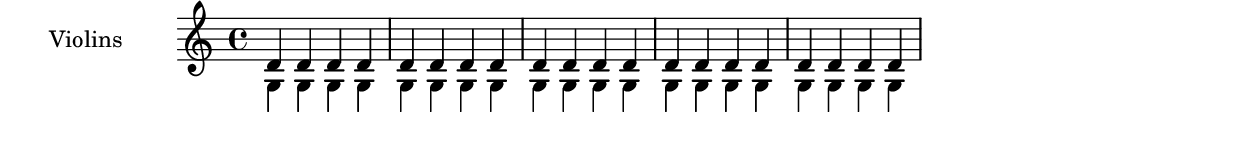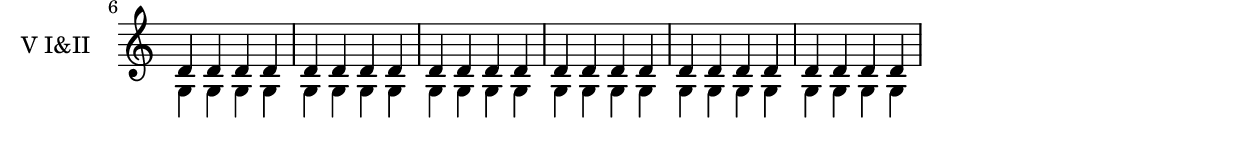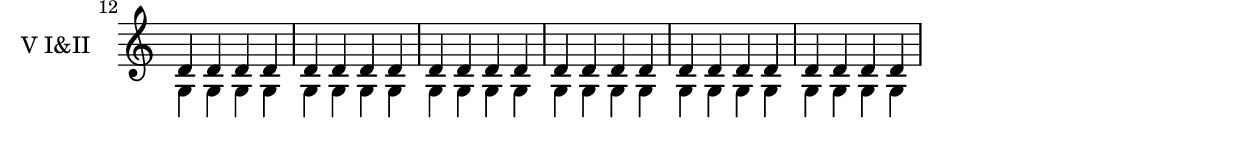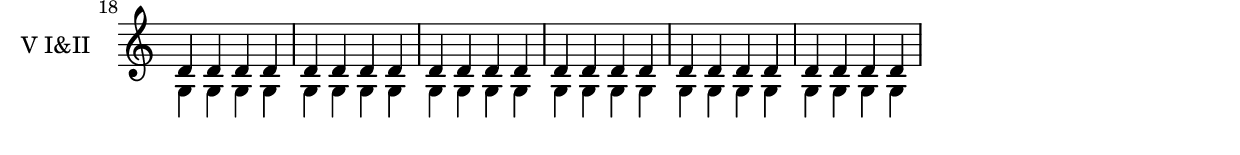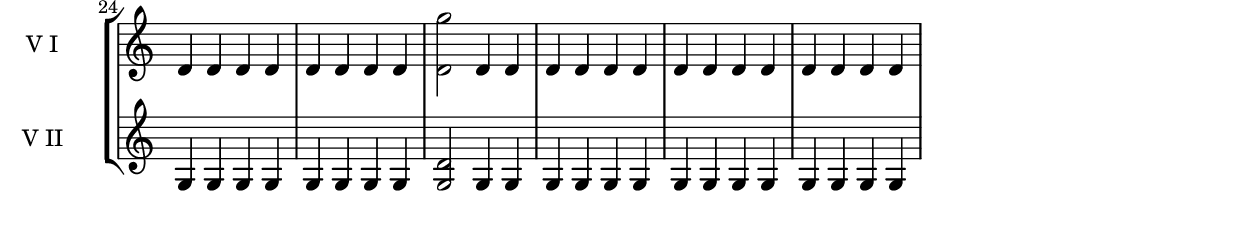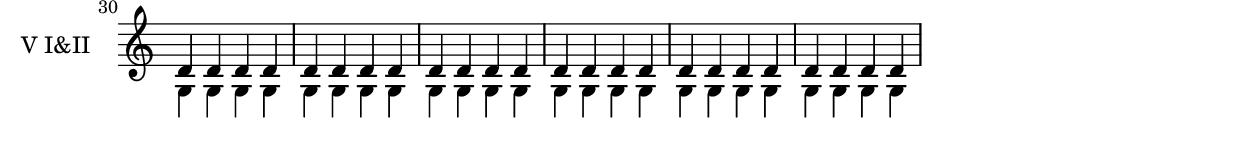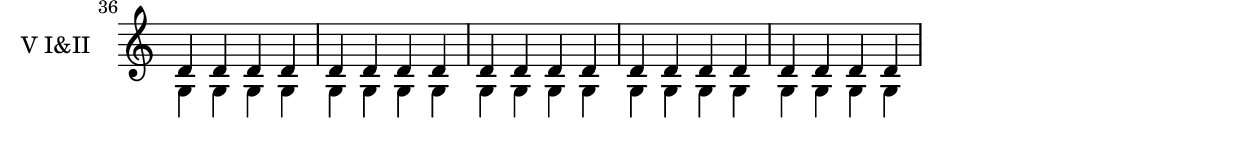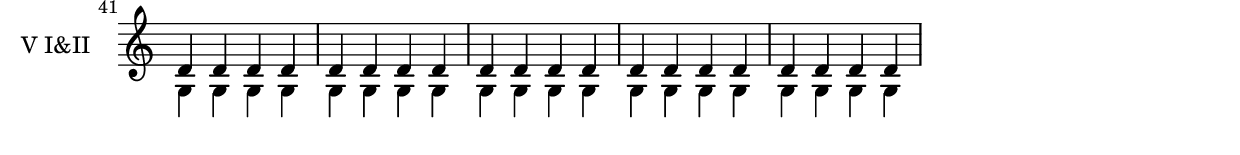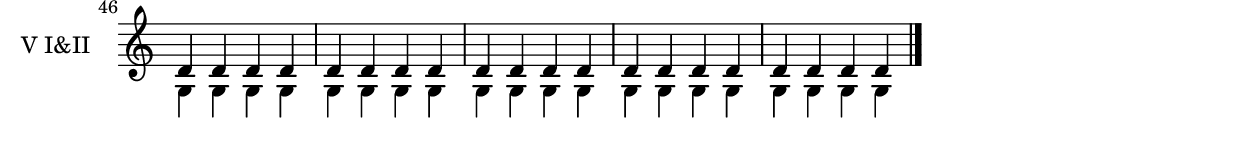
%% Generated by lilypond-book
%% Options: [exampleindent=10.16\mm,indent=0\mm,line-width=160\mm]
\include "lilypond-book-preamble.ly"


% ****************************************************************
% Start cut-&-pastable-section
% ****************************************************************

#(ly:set-option 'eps-box-padding 3.000000)



\paper {
  indent = 0\mm
  line-width = 160\mm
  % offset the left padding, also add 1mm as lilypond creates cropped
  % images with a little space on the right
  line-width = #(- line-width (* mm  3.000000) (* mm 1))
}

\layout {
  
}




% ****************************************************************
% ly snippet:
% ****************************************************************
\sourcefilename "/lilypond-2.24.3/input/regression/divisi-staves.ly"
\sourcefileline 0
\version "2.19.13"

\header {
  texidoc = "The @code{VerticalAxisGroup.remove-layer}
property can be used for typesetting temporary divisi staves where
the switch to split staves is done only at line breaks such that all
complex passages are rendered in separate staves."
}

boring = \set Staff.keepAliveInterfaces = #'()
tricky = \unset Staff.keepAliveInterfaces

violI=\relative d' {
  \boring \repeat unfold 100 d4
  \tricky <d g'>2
  \boring \repeat unfold 98 d4
  \bar "|."
}

violII=\relative g {
  \boring \repeat unfold 100 g4
  \tricky <g d'>2
  \boring \repeat unfold 98 g4
  \bar "|."
}

\score {
  \new StaffGroup \with { \consists "Keep_alive_together_engraver" }
  <<
    \new Staff \with { instrumentName = "Violin I"
		       shortInstrumentName = "V I"
		       \override VerticalAxisGroup.remove-empty = ##t
		       \override VerticalAxisGroup.remove-first = ##t
		       \override VerticalAxisGroup.remove-layer = 1
		     }
    \violI
    \new Staff \with { instrumentName = "Violin II"
		       shortInstrumentName = "V II"
		       \override VerticalAxisGroup.remove-empty = ##t
		       \override VerticalAxisGroup.remove-first = ##t
		       \override VerticalAxisGroup.remove-layer = 1
		     }
    \violII
    \new Staff \with { instrumentName = "Violins"
		       shortInstrumentName = "V I&II"
		       \override VerticalAxisGroup.remove-layer = 2
		     }
    <<  \violI \\ \violII  >>
  >>
  \layout {
    short-indent = 2\cm
    indent = 3\cm
  }
}



% ****************************************************************
% end ly snippet
% ****************************************************************
